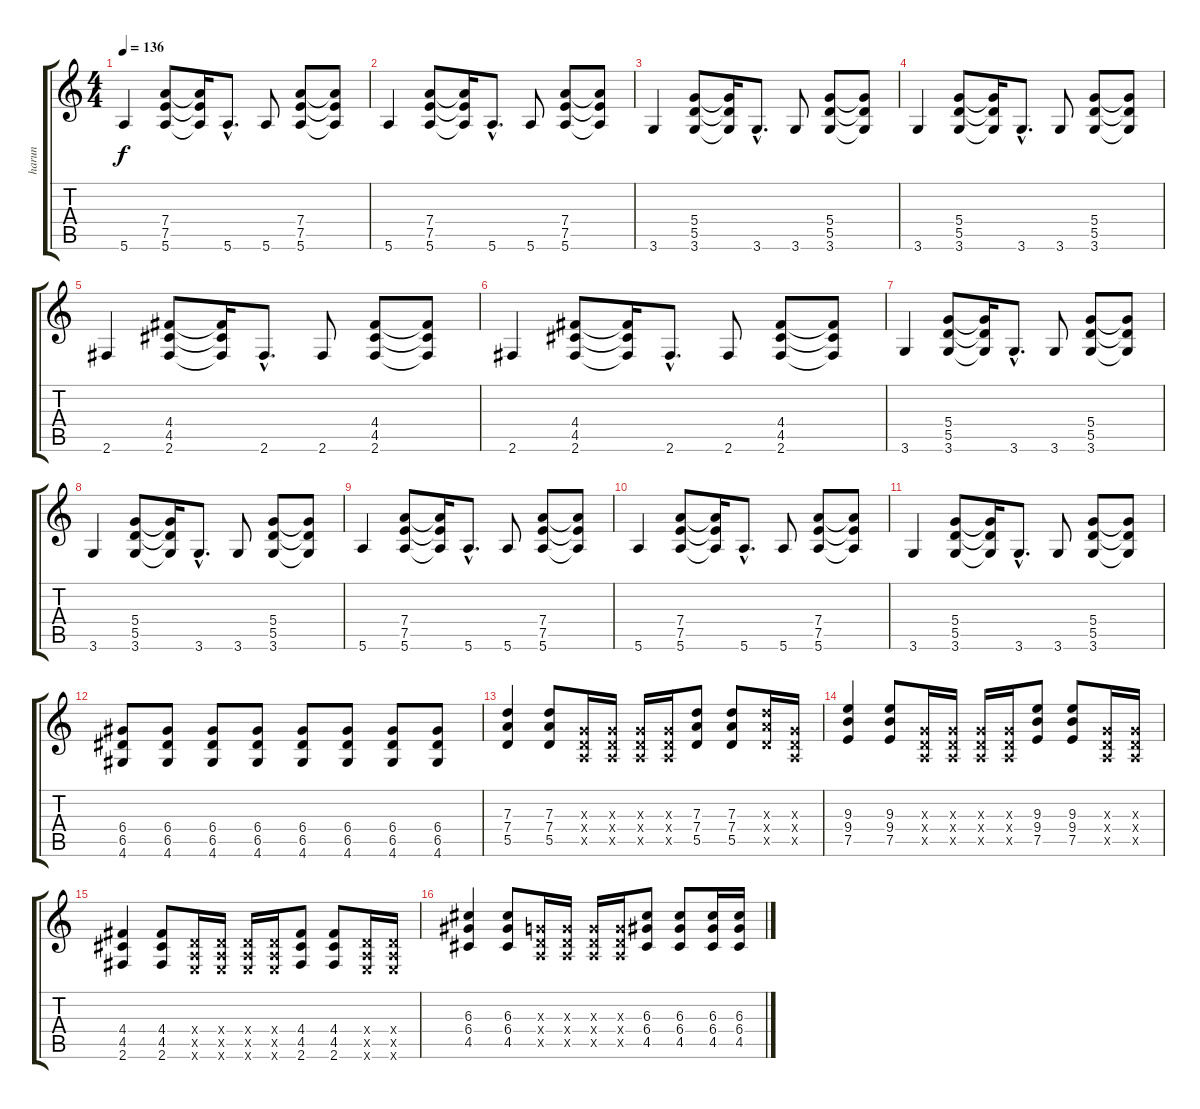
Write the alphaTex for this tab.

\track ("harun" "harun") {instrument electricguitarclean}
\staff {score tabs}
\tuning (E4 B3 G3 D3 A2 E2) {hide}
\ts (4 4)
\tempo 136
\clef g2
\ks c
5.6.4{dy f} (7.4 7.5 5.6).8 (7.4{t} 7.5{t} 5.6{t}).16 5.6{hac}.8{d} 5.6.8 (7.4 7.5 5.6).8 (7.4{t} 7.5{t} 5.6{t}).8 |
5.6.4 (7.4 7.5 5.6).8 (7.4{t} 7.5{t} 5.6{t}).16 5.6{hac}.8{d} 5.6.8 (7.4 7.5 5.6).8 (7.4{t} 7.5{t} 5.6{t}).8 |
3.6.4 (5.4 5.5 3.6).8 (5.4{t} 5.5{t} 3.6{t}).16 3.6{hac}.8{d} 3.6.8 (5.4 5.5 3.6).8 (5.4{t} 5.5{t} 3.6{t}).8 |
3.6.4 (5.4 5.5 3.6).8 (5.4{t} 5.5{t} 3.6{t}).16 3.6{hac}.8{d} 3.6.8 (5.4 5.5 3.6).8 (5.4{t} 5.5{t} 3.6{t}).8 |
2.6.4 (4.4 4.5 2.6).8 (4.4{t} 4.5{t} 2.6{t}).16 2.6{hac}.8{d} 2.6.8 (4.4 4.5 2.6).8 (4.4{t} 4.5{t} 2.6{t}).8 |
2.6.4 (4.4 4.5 2.6).8 (4.4{t} 4.5{t} 2.6{t}).16 2.6{hac}.8{d} 2.6.8 (4.4 4.5 2.6).8 (4.4{t} 4.5{t} 2.6{t}).8 |
3.6.4 (5.4 5.5 3.6).8 (5.4{t} 5.5{t} 3.6{t}).16 3.6{hac}.8{d} 3.6.8 (5.4 5.5 3.6).8 (5.4{t} 5.5{t} 3.6{t}).8 |
3.6.4 (5.4 5.5 3.6).8 (5.4{t} 5.5{t} 3.6{t}).16 3.6{hac}.8{d} 3.6.8 (5.4 5.5 3.6).8 (5.4{t} 5.5{t} 3.6{t}).8 |
5.6.4 (7.4 7.5 5.6).8 (7.4{t} 7.5{t} 5.6{t}).16 5.6{hac}.8{d} 5.6.8 (7.4 7.5 5.6).8 (7.4{t} 7.5{t} 5.6{t}).8 |
5.6.4 (7.4 7.5 5.6).8 (7.4{t} 7.5{t} 5.6{t}).16 5.6{hac}.8{d} 5.6.8 (7.4 7.5 5.6).8 (7.4{t} 7.5{t} 5.6{t}).8 |
3.6.4 (5.4 5.5 3.6).8 (5.4{t} 5.5{t} 3.6{t}).16 3.6{hac}.8{d} 3.6.8 (5.4 5.5 3.6).8 (5.4{t} 5.5{t} 3.6{t}).8 |
(6.4 6.5 4.6).8 (6.4 6.5 4.6).8 (6.4 6.5 4.6).8 (6.4 6.5 4.6).8 (6.4 6.5 4.6).8 (6.4 6.5 4.6).8 (6.4 6.5 4.6).8 (6.4 6.5 4.6).8 |
(7.3 7.4 5.5).4{instrument overdrivenguitar} (7.3 7.4 5.5).8 (0.3{x} 0.4{x} 0.5{x}).16 (0.3{x} 0.4{x} 0.5{x}).16 (0.3{x} 0.4{x} 0.5{x}).16 (0.3{x} 0.4{x} 0.5{x}).16 (7.3 7.4 5.5).8 (7.3 7.4 5.5).8 (7.3{x} 7.4{x} 5.5{x}).16 (0.3{x} 0.4{x} 0.5{x}).16 |
(9.3 9.4 7.5).4 (9.3 9.4 7.5).8 (0.3{x} 0.4{x} 0.5{x}).16 (0.3{x} 0.4{x} 0.5{x}).16 (0.3{x} 0.4{x} 0.5{x}).16 (0.3{x} 0.4{x} 0.5{x}).16 (9.3 9.4 7.5).8 (9.3 9.4 7.5).8 (0.3{x} 0.4{x} 0.5{x}).16 (0.3{x} 0.4{x} 0.5{x}).16 |
(4.4 4.5 2.6).4 (4.4 4.5 2.6).8 (0.4{x} 0.5{x} 0.6{x}).16 (0.4{x} 0.5{x} 0.6{x}).16 (0.4{x} 0.5{x} 0.6{x}).16 (0.4{x} 0.5{x} 0.6{x}).16 (4.4 4.5 2.6).8 (4.4 4.5 2.6).8 (0.4{x} 0.5{x} 0.6{x}).16 (0.4{x} 0.5{x} 0.6{x}).16 |
(6.3 6.4 4.5).4 (6.3 6.4 4.5).8 (0.3{x} 0.4{x} 0.5{x}).16 (0.3{x} 0.4{x} 0.5{x}).16 (0.3{x} 0.4{x} 0.5{x}).16 (0.3{x} 0.4{x} 0.5{x}).16 (6.3 6.4 4.5).8 (6.3 6.4 4.5).8 (6.3 6.4 4.5).16 (6.3 6.4 4.5).16
